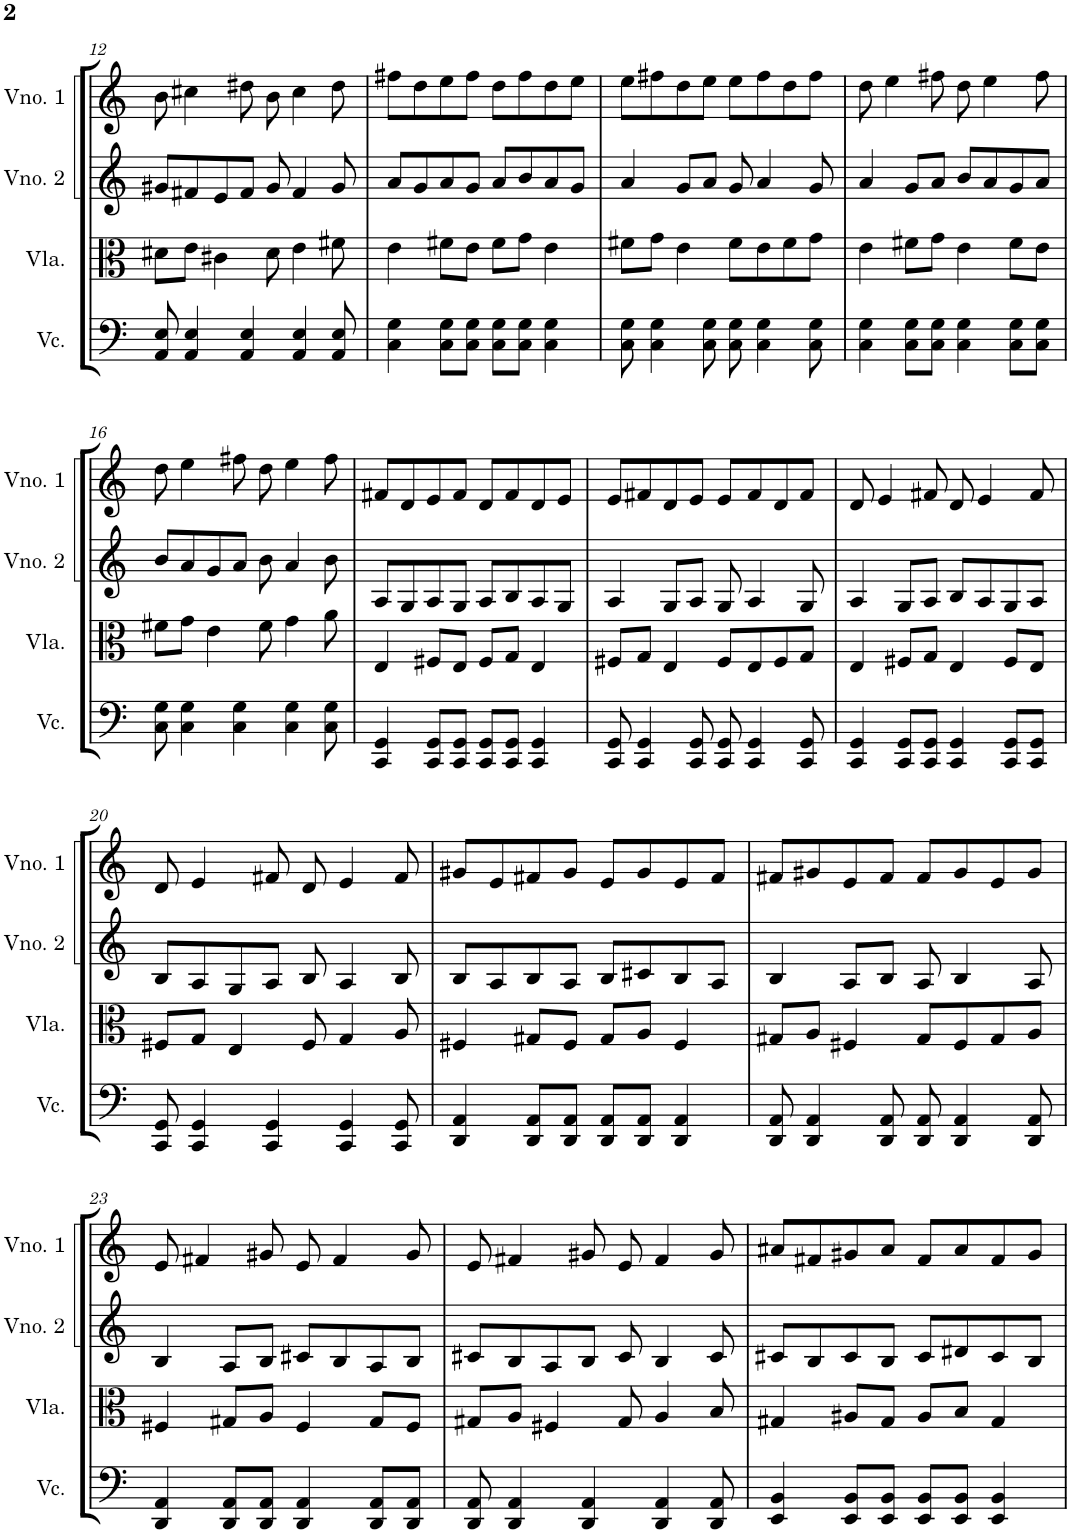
**kern	**kern	**kern	**kern
*part4	*part3	*part2	*part1
*staff4	*staff3	*staff2	*staff1
*I"Violoncelo	*I"Viola	*I"Violino 2	*I"Violino 1
*I'Vc.	*I'Vla.	*I'Vno. 2	*I'Vno. 1
!!LO:PB:g=z
*clefF4	*clefC3	*clefG2	*clefG2
*k[]	*k[]	*k[]	*k[]
*M4/4	*M4/4	*M4/4	*M4/4
=12	=12	=12	=12
8AA/ 8E/	8d#X\L	8g#X/L	8b\
4AA/ 4E/	8e\J	8f#X/	4cc#X\
.	4c#X\	8e/	.
4AA/ 4E/	.	8f#/J	8dd#X\
.	8d#\	8g#/	8b\
4AA/ 4E/	4e\	4f#/	4cc#\
8AA/ 8E/	8f#X\	8g#/	8dd#\
=13	=13	=13	=13
4C\ 4G\	4e\	8a/L	8ff#X\L
.	.	8g/	8dd\
8C\ 8G\L	8f#X\L	8a/	8ee\
8C\ 8G\J	8e\J	8g/J	8ff#\J
8C\ 8G\L	8f#\L	8a/L	8dd\L
8C\ 8G\J	8g\J	8b/	8ff#\
4C\ 4G\	4e\	8a/	8dd\
.	.	8g/J	8ee\J
=14	=14	=14	=14
8C\ 8G\	8f#X\L	4a/	8ee\L
4C\ 4G\	8g\J	.	8ff#X\
.	4e\	8g/L	8dd\
8C\ 8G\	.	8a/J	8ee\J
8C\ 8G\	8f#\L	8g/	8ee\L
4C\ 4G\	8e\	4a/	8ff#\
.	8f#\	.	8dd\
8C\ 8G\	8g\J	8g/	8ff#\J
=15	=15	=15	=15
4C\ 4G\	4e\	4a/	8dd\
.	.	.	4ee\
8C\ 8G\L	8f#X\L	8g/L	.
8C\ 8G\J	8g\J	8a/J	8ff#X\
4C\ 4G\	4e\	8b/L	8dd\
.	.	8a/	4ee\
8C\ 8G\L	8f#\L	8g/	.
8C\ 8G\J	8e\J	8a/J	8ff#\
!!LO:LB:g=z
=16	=16	=16	=16
8C\ 8G\	8f#X\L	8b/L	8dd\
4C\ 4G\	8g\J	8a/	4ee\
.	4e\	8g/	.
4C\ 4G\	.	8a/J	8ff#X\
.	8f#\	8b\	8dd\
4C\ 4G\	4g\	4a/	4ee\
8C\ 8G\	8a\	8b\	8ff#\
=17	=17	=17	=17
4CC/ 4GG/	4E/	8A/L	8f#X/L
.	.	8G/	8d/
8CC/ 8GG/L	8F#X/L	8A/	8e/
8CC/ 8GG/J	8E/J	8G/J	8f#/J
8CC/ 8GG/L	8F#/L	8A/L	8d/L
8CC/ 8GG/J	8G/J	8B/	8f#/
4CC/ 4GG/	4E/	8A/	8d/
.	.	8G/J	8e/J
=18	=18	=18	=18
8CC/ 8GG/	8F#X/L	4A/	8e/L
4CC/ 4GG/	8G/J	.	8f#X/
.	4E/	8G/L	8d/
8CC/ 8GG/	.	8A/J	8e/J
8CC/ 8GG/	8F#/L	8G/	8e/L
4CC/ 4GG/	8E/	4A/	8f#/
.	8F#/	.	8d/
8CC/ 8GG/	8G/J	8G/	8f#/J
=19	=19	=19	=19
4CC/ 4GG/	4E/	4A/	8d/
.	.	.	4e/
8CC/ 8GG/L	8F#X/L	8G/L	.
8CC/ 8GG/J	8G/J	8A/J	8f#X/
4CC/ 4GG/	4E/	8B/L	8d/
.	.	8A/	4e/
8CC/ 8GG/L	8F#/L	8G/	.
8CC/ 8GG/J	8E/J	8A/J	8f#/
!!LO:LB:g=z
=20	=20	=20	=20
8CC/ 8GG/	8F#X/L	8B/L	8d/
4CC/ 4GG/	8G/J	8A/	4e/
.	4E/	8G/	.
4CC/ 4GG/	.	8A/J	8f#X/
.	8F#/	8B/	8d/
4CC/ 4GG/	4G/	4A/	4e/
8CC/ 8GG/	8A/	8B/	8f#/
=21	=21	=21	=21
4DD/ 4AA/	4F#X/	8B/L	8g#X/L
.	.	8A/	8e/
8DD/ 8AA/L	8G#X/L	8B/	8f#X/
8DD/ 8AA/J	8F#/J	8A/J	8g#/J
8DD/ 8AA/L	8G#/L	8B/L	8e/L
8DD/ 8AA/J	8A/J	8c#X/	8g#/
4DD/ 4AA/	4F#/	8B/	8e/
.	.	8A/J	8f#/J
=22	=22	=22	=22
8DD/ 8AA/	8G#X/L	4B/	8f#X/L
4DD/ 4AA/	8A/J	.	8g#X/
.	4F#X/	8A/L	8e/
8DD/ 8AA/	.	8B/J	8f#/J
8DD/ 8AA/	8G#/L	8A/	8f#/L
4DD/ 4AA/	8F#/	4B/	8g#/
.	8G#/	.	8e/
8DD/ 8AA/	8A/J	8A/	8g#/J
!!LO:LB:g=z
=23	=23	=23	=23
4DD/ 4AA/	4F#X/	4B/	8e/
.	.	.	4f#X/
8DD/ 8AA/L	8G#X/L	8A/L	.
8DD/ 8AA/J	8A/J	8B/J	8g#X/
4DD/ 4AA/	4F#/	8c#X/L	8e/
.	.	8B/	4f#/
8DD/ 8AA/L	8G#/L	8A/	.
8DD/ 8AA/J	8F#/J	8B/J	8g#/
=24	=24	=24	=24
8DD/ 8AA/	8G#X/L	8c#X/L	8e/
4DD/ 4AA/	8A/J	8B/	4f#X/
.	4F#X/	8A/	.
4DD/ 4AA/	.	8B/J	8g#X/
.	8G#/	8c#/	8e/
4DD/ 4AA/	4A/	4B/	4f#/
8DD/ 8AA/	8B/	8c#/	8g#/
=25	=25	=25	=25
4EE/ 4BB/	4G#X/	8c#X/L	8a#X/L
.	.	8B/	8f#X/
8EE/ 8BB/L	8A#X/L	8c#/	8g#X/
8EE/ 8BB/J	8G#/J	8B/J	8a#/J
8EE/ 8BB/L	8A#/L	8c#/L	8f#/L
8EE/ 8BB/J	8B/J	8d#X/	8a#/
4EE/ 4BB/	4G#/	8c#/	8f#/
.	.	8B/J	8g#/J
=	=	=	=
*-	*-	*-	*-
